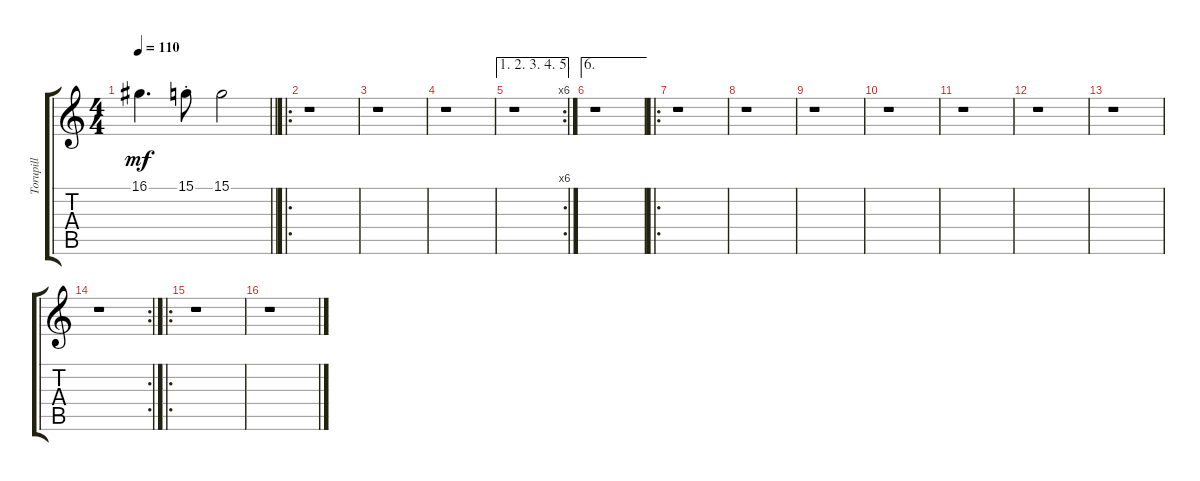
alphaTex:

\track ("Torupill" "Torupill") {instrument bagpipe}
\staff {score tabs}
\tuning (E4 B3 G3 D3 A2 E2) {hide}
\ts (4 4)
\tempo 110
\clef g2
\barLineRight lightlight
\ks c
16.1.4{d dy mf} 15.1{st}.8 15.1.2 |
\ro
r.1 |
r.1 |
r.1 |
\ae (1 2 3 4 5)
\rc 6
r.1 |
\ae 6
r.1 |
\ro
r.1 |
r.1 |
r.1 |
r.1 |
r.1 |
r.1 |
r.1 |
\rc 2
r.1 |
\ro
r.1 |
r.1
